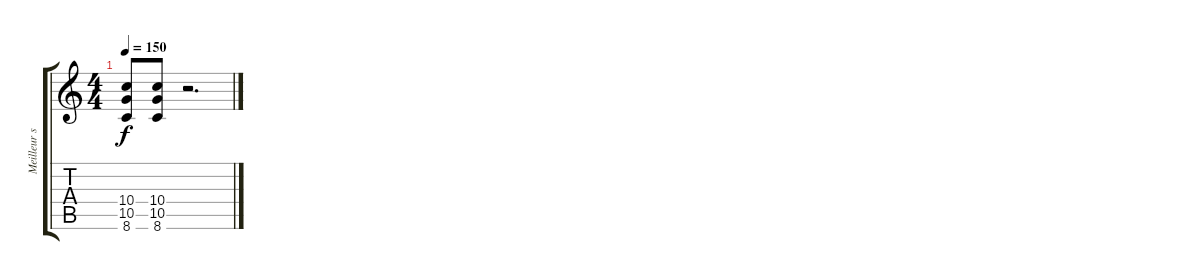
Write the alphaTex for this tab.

\track ("Meilleur son lead" "Meilleur s") {instrument distortionguitar}
\staff {score tabs}
\tuning (E4 B3 G3 D3 A2 E2) {hide}
\ts (4 4)
\tempo 150
\clef g2
\ks c
(10.4 10.5 8.6).8{dy f} (10.4 10.5 8.6).8 r.2{d}
